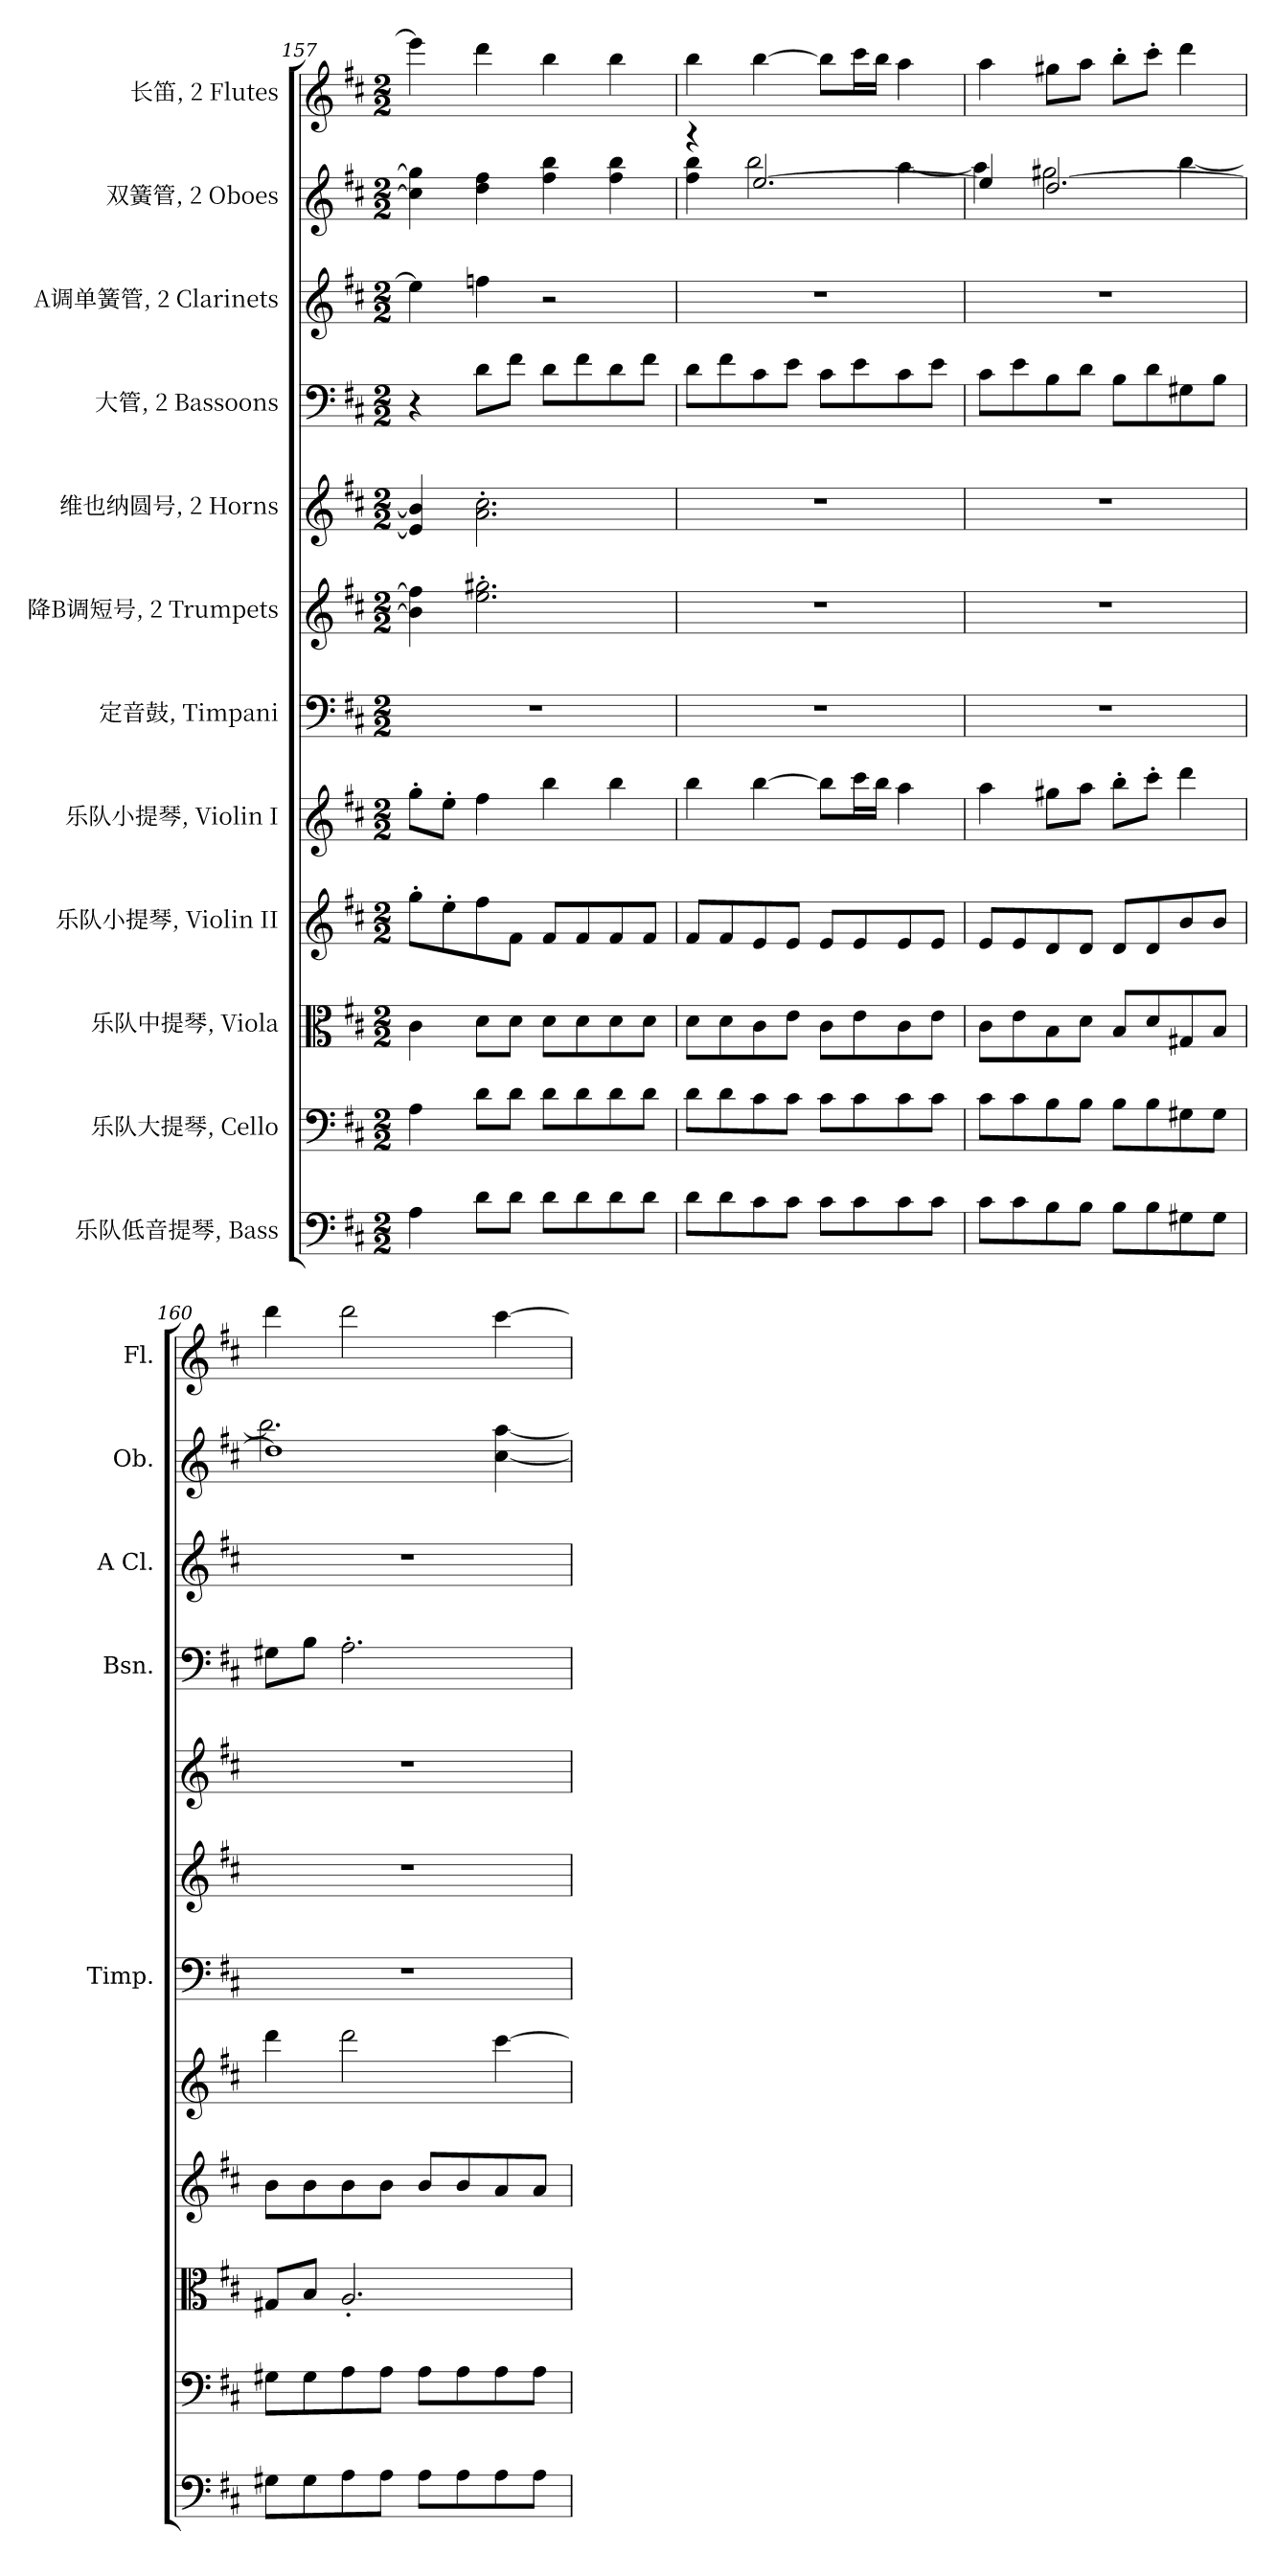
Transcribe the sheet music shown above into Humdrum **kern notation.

**kern	**kern	**kern	**kern	**kern	**kern	**kern	**kern	**kern	**kern	**kern	**kern
*part12	*part11	*part10	*part9	*part8	*part7	*part6	*part5	*part4	*part3	*part2	*part1
*staff12	*staff11	*staff10	*staff9	*staff8	*staff7	*staff6	*staff5	*staff4	*staff3	*staff2	*staff1
*I"乐队低音提琴, Bass	*I"乐队大提琴, Cello	*I"乐队中提琴, Viola	*I"乐队小提琴, Violin II	*I"乐队小提琴, Violin I	*I"定音鼓, Timpani	*I"降B调短号, 2 Trumpets	*I"维也纳圆号, 2 Horns	*I"大管, 2 Bassoons	*I"A调单簧管, 2 Clarinets	*I"双簧管, 2 Oboes	*I"长笛, 2 Flutes
*	*	*	*	*	*I'Timp.	*	*	*I'Bsn.	*I'A Cl.	*I'Ob.	*I'Fl.
!!LO:PB:g=z
*clefF4	*clefF4	*clefC3	*clefG2	*clefG2	*clefF4	*clefG2	*clefG2	*clefF4	*clefG2	*clefG2	*clefG2
*ITrd7c12	*	*	*	*	*	*ITrd1c2	*ITrd4c7	*	*ITrd2c3	*	*
*k[f#c#]	*k[f#c#]	*k[f#c#]	*k[f#c#]	*k[f#c#]	*k[f#c#]	*k[]	*k[f#]	*k[f#c#]	*k[f#c#g#d#a#]	*k[f#c#]	*k[f#c#]
*M2/2	*M2/2	*M2/2	*M2/2	*M2/2	*M2/2	*M2/2	*M2/2	*M2/2	*M2/2	*M2/2	*M2/2
=157	=157	=157	=157	=157	=157	=157	=157	=157	=157	=157	=157
4AA\	4A\	4c#\	8gg'\L	8gg'\L	1r	4a\] 4ee\]	4A/] 4e/]	4r	4cc#\]	4cc#\] 4gg\]	4eee\]
.	.	.	8ee'\	8ee'\J	.	.	.	.	.	.	.
8D\L	8d\L	8d\L	8ff#\	4ff#\	.	2.dd\' 2.ff#X\'	2.d\' 2.f#\'	8d\L	4ddn\	4dd\ 4ff#\	4ddd\
8D\J	8d\J	8d\J	8f#\J	.	.	.	.	8f#\J	.	.	.
8D\L	8d\L	8d\L	8f#/L	4bb\	.	.	.	8d\L	2r	4ff#\ 4bb\	4bb\
8D\	8d\	8d\	8f#/	.	.	.	.	8f#\	.	.	.
8D\	8d\	8d\	8f#/	4bb\	.	.	.	8d\	.	4ff#\ 4bb\	4bb\
8D\J	8d\J	8d\J	8f#/J	.	.	.	.	8f#\J	.	.	.
=158	=158	=158	=158	=158	=158	=158	=158	=158	=158	=158	=158
*	*	*	*	*	*	*	*	*	*	*^	*
8D\L	8d\L	8d\L	8f#/L	4bb\	1r	1r	1r	8d\L	1r	4r	4ff#\ 4bb\	4bb\
8D\	8d\	8d\	8f#/	.	.	.	.	8f#\	.	.	.	.
8C#\	8c#\	8c#\	8e/	[4bb\	.	.	.	8c#\	.	[2.ee/	2bb\	[4bb\
8C#\J	8c#\J	8e\J	8e/J	.	.	.	.	8e\J	.	.	.	.
8C#\L	8c#\L	8c#\L	8e/L	8bb\L]	.	.	.	8c#\L	.	.	.	8bb\L]
8C#\	8c#\	8e\	8e/	16ccc#\L	.	.	.	8e\	.	.	.	16ccc#\L
.	.	.	.	16bb\JJ	.	.	.	.	.	.	.	16bb\JJ
8C#\	8c#\	8c#\	8e/	4aa\	.	.	.	8c#\	.	.	[4aa\	4aa\
8C#\J	8c#\J	8e\J	8e/J	.	.	.	.	8e\J	.	.	.	.
=159	=159	=159	=159	=159	=159	=159	=159	=159	=159	=159	=159	=159
8C#\L	8c#\L	8c#\L	8e/L	4aa\	1r	1r	1r	8c#\L	1r	4ee/]	4aa\]	4aa\
8C#\	8c#\	8e\	8e/	.	.	.	.	8e\	.	.	.	.
8BB\	8B\	8B\	8d/	8gg#X\L	.	.	.	8B\	.	[2.dd/	2gg#X\	8gg#X\L
8BB\J	8B\J	8d\J	8d/J	8aa\J	.	.	.	8d\J	.	.	.	8aa\J
8BB\L	8B\L	8B/L	8d/L	8bb'\L	.	.	.	8B\L	.	.	.	8bb'\L
8BB\	8B\	8d/	8d/	8ccc#'\J	.	.	.	8d\	.	.	.	8ccc#'\J
8GG#X\	8G#X\	8G#X/	8b/	4ddd\	.	.	.	8G#X\	.	.	[4bb\	4ddd\
8GG#\J	8G#\J	8B/J	8b/J	.	.	.	.	8B\J	.	.	.	.
!!LO:PB:g=z
=160	=160	=160	=160	=160	=160	=160	=160	=160	=160	=160	=160	=160
8GG#X\L	8G#X\L	8G#X/L	8b\L	4ddd\	1r	1r	1r	8G#X\L	1r	1dd]	2.bb\]	4ddd\
8GG#\	8G#\	8B/J	8b\	.	.	.	.	8B\J	.	.	.	.
8AA\	8A\	2.A'/	8b\	2ddd\	.	.	.	2.A'\	.	.	.	2ddd\
8AA\J	8A\J	.	8b\J	.	.	.	.	.	.	.	.	.
8AA\L	8A\L	.	8b/L	.	.	.	.	.	.	.	.	.
8AA\	8A\	.	8b/	.	.	.	.	.	.	.	.	.
8AA\	8A\	.	8a/	[4ccc#\	.	.	.	.	.	.	[4cc#\ [4aa\	[4ccc#\
8AA\J	8A\J	.	8a/J	.	.	.	.	.	.	.	.	.
*	*	*	*	*	*	*	*	*	*	*v	*v	*
=	=	=	=	=	=	=	=	=	=	=	=
*-	*-	*-	*-	*-	*-	*-	*-	*-	*-	*-	*-
